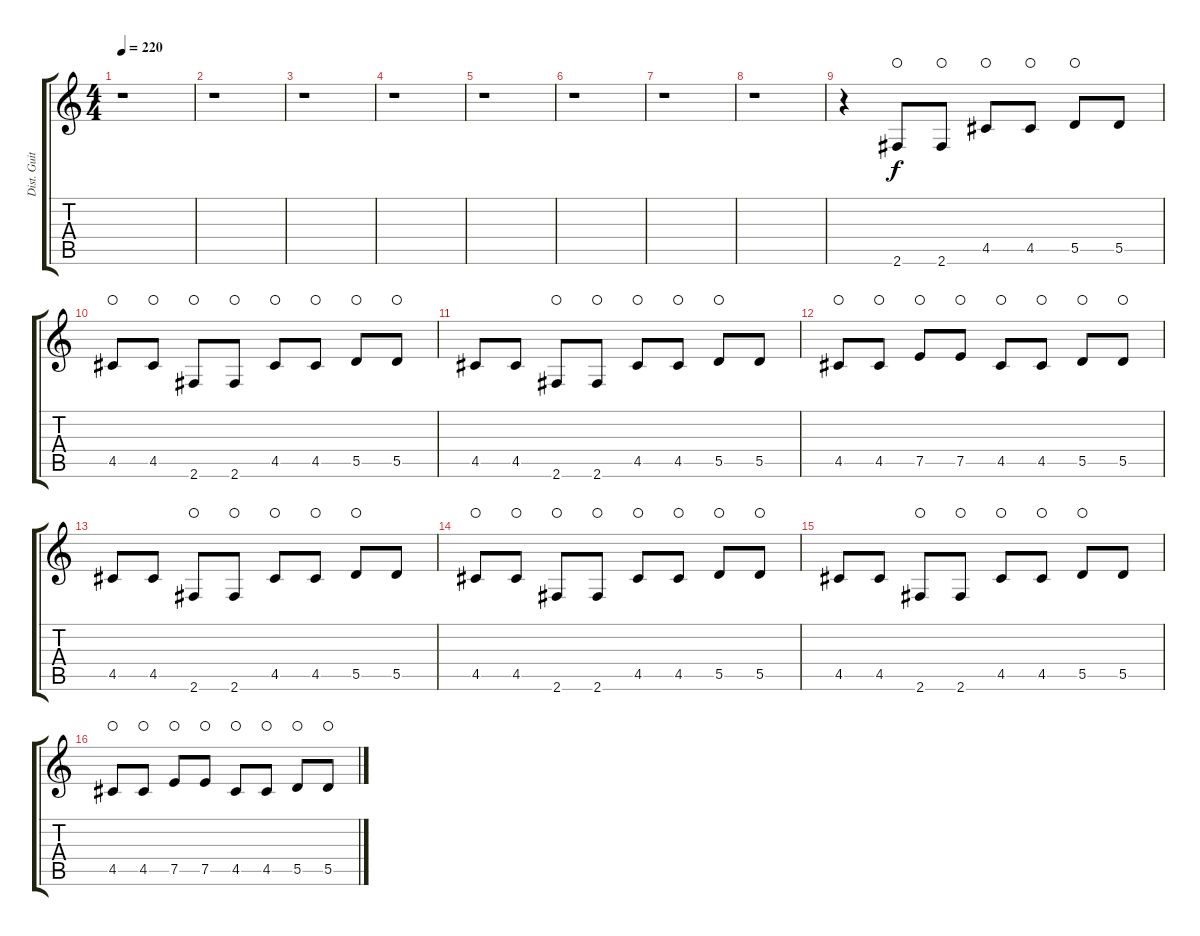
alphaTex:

\track ("Dist. Guitar 1" "Dist. Guit") {instrument overdrivenguitar}
\staff {score tabs}
\tuning (E4 B3 G3 D3 A2 E2) {hide}
\ts (4 4)
\tempo 220
\clef g2
\ks c
r.1{dy f} |
r.1 |
r.1 |
r.1 |
r.1 |
r.1 |
r.1 |
r.1 |
r.4 2.6.8{waho} 2.6.8{waho} 4.5.8{waho} 4.5.8{waho} 5.5.8{waho} 5.5.8 |
4.5.8{waho} 4.5.8{waho} 2.6.8{waho} 2.6.8{waho} 4.5.8{waho} 4.5.8{waho} 5.5.8{waho} 5.5.8{waho} |
4.5.8 4.5.8 2.6.8{waho} 2.6.8{waho} 4.5.8{waho} 4.5.8{waho} 5.5.8{waho} 5.5.8 |
4.5.8{waho} 4.5.8{waho} 7.5.8{waho} 7.5.8{waho} 4.5.8{waho} 4.5.8{waho} 5.5.8{waho} 5.5.8{waho} |
4.5.8 4.5.8 2.6.8{waho} 2.6.8{waho} 4.5.8{waho} 4.5.8{waho} 5.5.8{waho} 5.5.8 |
4.5.8{waho} 4.5.8{waho} 2.6.8{waho} 2.6.8{waho} 4.5.8{waho} 4.5.8{waho} 5.5.8{waho} 5.5.8{waho} |
4.5.8 4.5.8 2.6.8{waho} 2.6.8{waho} 4.5.8{waho} 4.5.8{waho} 5.5.8{waho} 5.5.8 |
4.5.8{waho} 4.5.8{waho} 7.5.8{waho} 7.5.8{waho} 4.5.8{waho} 4.5.8{waho} 5.5.8{waho} 5.5.8{waho}
